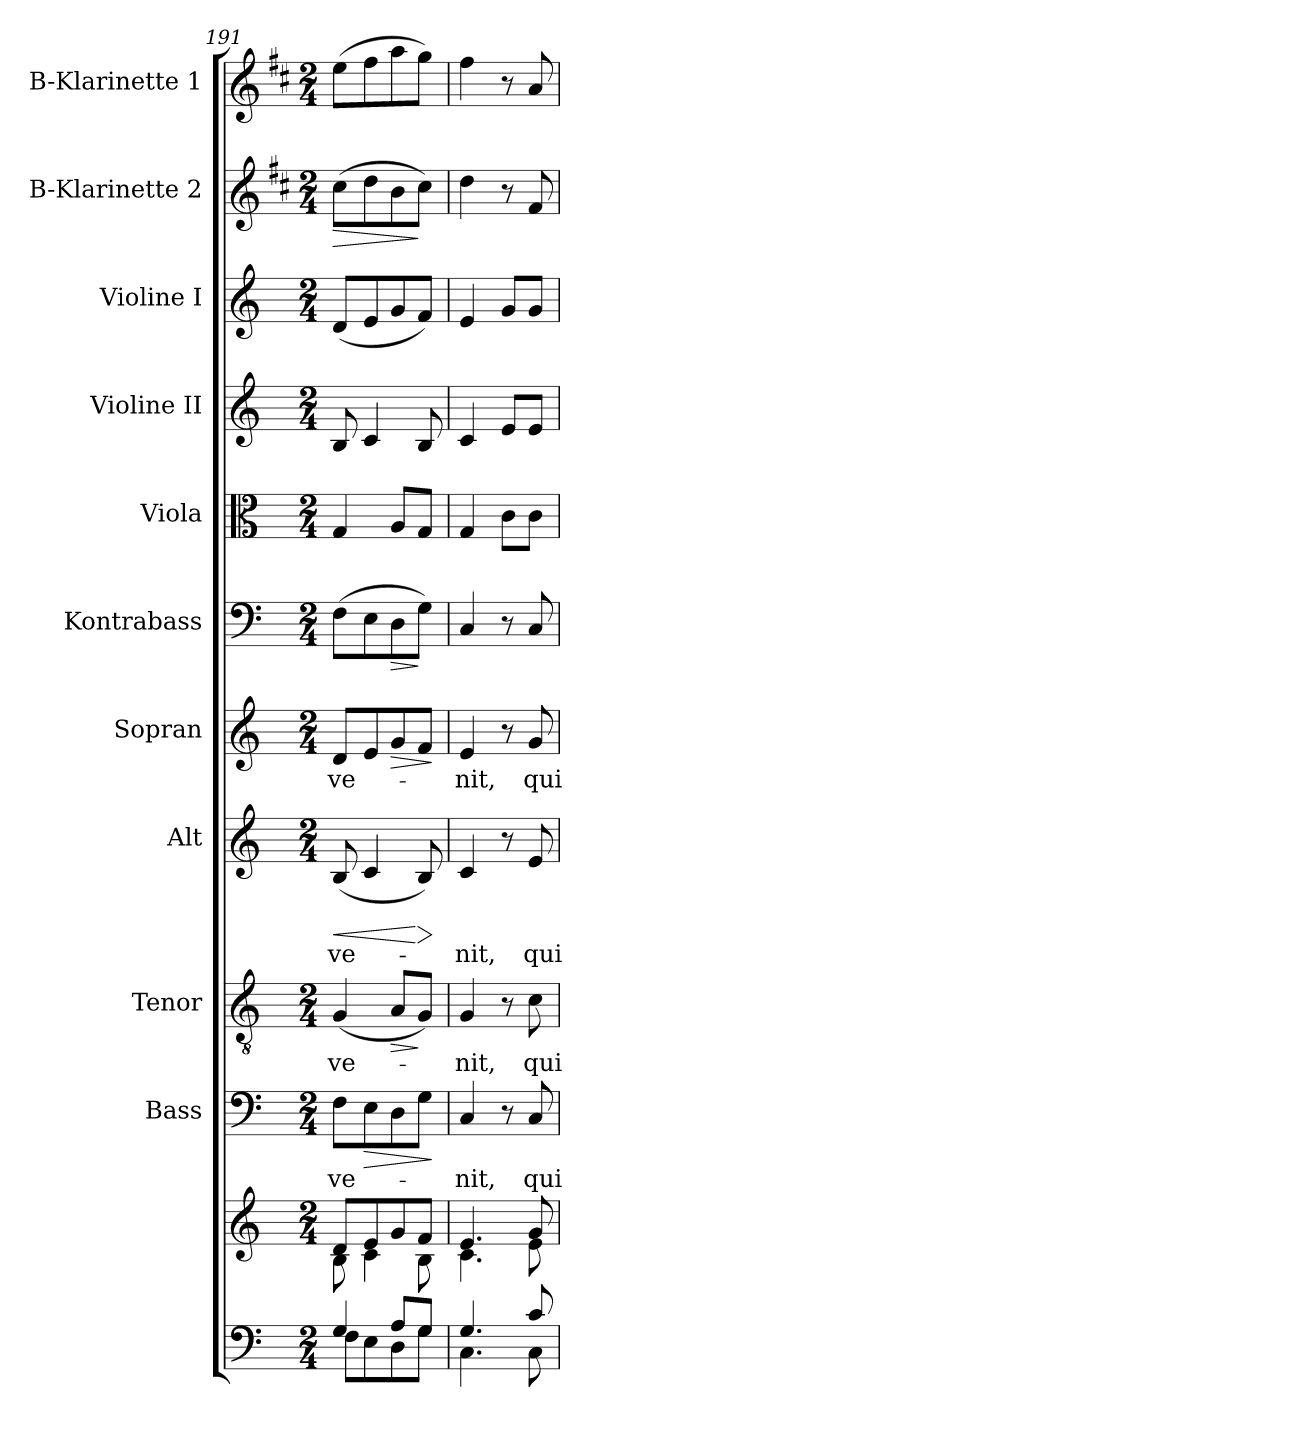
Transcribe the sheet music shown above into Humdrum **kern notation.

**kern	**kern	**kern	**text	**dynam	**kern	**text	**dynam	**kern	**text	**dynam	**kern	**text	**dynam	**kern	**dynam	**kern	**kern	**kern	**kern	**dynam	**kern
*part11	*part11	*part10	*part10	*part10	*part9	*part9	*part9	*part8	*part8	*part8	*part7	*part7	*part7	*part6	*part6	*part5	*part4	*part3	*part2	*part2	*part1
*staff12	*staff11	*staff10	*staff10	*staff10	*staff9	*staff9	*staff9	*staff8	*staff8	*staff8	*staff7	*staff7	*staff7	*staff6	*staff6	*staff5	*staff4	*staff3	*staff2	*staff2	*staff1
*	*	*I"Bass	*	*	*I"Tenor	*	*	*I"Alt	*	*	*I"Sopran	*	*	*I"Kontrabass	*	*I"Viola	*I"Violine II	*I"Violine I	*I"B-Klarinette 2	*	*I"B-Klarinette 1
*	*	*I'B.	*	*	*I'T.	*	*	*I'A.	*	*	*I'S.	*	*	*I'Kb.	*	*I'Vla.	*I'Vl. II	*I'Vl. I	*I'B Kl. 2	*	*I'B Kl. 1
*clefF4	*clefG2	*clefF4	*	*	*clefGv2	*	*	*clefG2	*	*	*clefG2	*	*	*clefF4	*	*clefC3	*clefG2	*clefG2	*clefG2	*	*clefG2
*	*	*	*	*	*	*	*	*	*	*	*	*	*	*ITrd7c12	*	*	*	*	*ITrd1c2	*	*ITrd1c2
*k[]	*k[]	*k[]	*	*	*k[]	*	*	*k[]	*	*	*k[]	*	*	*k[]	*	*k[]	*k[]	*k[]	*k[]	*	*k[]
*C:	*C:	*C:	*	*	*C:	*	*	*C:	*	*	*C:	*	*	*C:	*	*C:	*C:	*C:	*C:	*	*C:
*M2/4	*M2/4	*M2/4	*	*	*M2/4	*	*	*M2/4	*	*	*M2/4	*	*	*M2/4	*	*M2/4	*M2/4	*M2/4	*M2/4	*	*M2/4
=191	=191	=191	=191	=191	=191	=191	=191	=191	=191	=191	=191	=191	=191	=191	=191	=191	=191	=191	=191	=191	=191
*^	*^	*	*	*	*	*	*	*	*	*	*	*	*	*	*	*	*	*	*	*	*
!	!	!	!	!	!LO:LY:b	!	!	!LO:LY:b	!	!	!LO:LY:b	!LO:HP:b	!	!LO:LY:b	!	!	!	!	!	!	!	!LO:HP:b	!
4G/	8F\L	8d/L	8B\	8F\L	ve-	.	(<4G/	ve-	.	(<8B/	ve-	<	8d/L	ve-	.	(>8FF\L	.	4G/	8B/	(<8d/L	(>8b\L	>	(>8dd\L
!	!	!	!	!	!	!LO:HP:b	!	!	!	!	!	!	!	!	!	!	!	!	!	!	!	!	!
.	8E\	8e/	4c\	8E\	.	>	.	.	.	4c/	.	.	8e/	.	.	8EE\	.	.	4c/	8e/	8cc\	.	8ee\
!	!	!	!	!	!	!	!	!	!LO:HP:b	!	!	!	!	!	!LO:HP:b	!	!LO:HP:b	!	!	!	!	!	!
8A/L	8D\	8g/	.	8D\	.	.	8A/L	.	>	.	.	.	8g/	.	>	8DD\	>	8A/L	.	8g/	8a\	.	8gg\
!	!	!	!	!	!	!	!	!	!	!	!	!LO:HP:n=1:b	!	!	!	!	!	!	!	!	!	!	!
8G/J	8G\J	8f/J	8B\	8G\J	.	.	8G/J)	.	]	8B/)	.	[ >	8f/J	.	.	8GG\J)	]	8G/J	8B/	8f/J)	8b\J)	]	8ff\J)
*v	*v	*	*	*	*	*	*	*	*	*	*	*	*	*	*	*	*	*	*	*	*	*	*
*	*v	*v	*	*	*	*	*	*	*	*	*	*	*	*	*	*	*	*	*	*	*	*
.	.	.	.	]	.	.	.	.	.	]	.	.	]	.	.	.	.	.	.	.	.
=192	=192	=192	=192	=192	=192	=192	=192	=192	=192	=192	=192	=192	=192	=192	=192	=192	=192	=192	=192	=192	=192
*^	*^	*	*	*	*	*	*	*	*	*	*	*	*	*	*	*	*	*	*	*	*
!	!	!	!	!	!LO:LY:b	!	!	!LO:LY:b	!	!	!LO:LY:b	!	!	!LO:LY:b	!	!	!	!	!	!	!	!	!
4.G/	4.C\	4.e/	4.c\	4C/	-nit,	.	4G/	-nit,	.	4c/	-nit,	.	4e/	-nit,	.	4CC/	.	4G/	4c/	4e/	4cc\	.	4ee\
.	.	.	.	8r	.	.	8r	.	.	8r	.	.	8r	.	.	8r	.	8c\L	8e/L	8g/L	8r	.	8r
!	!	!	!	!	!LO:LY:b	!	!	!LO:LY:b	!	!	!LO:LY:b	!	!	!LO:LY:b	!	!	!	!	!	!	!	!	!
8c/	8C\	8g/	8e\	8C/	qui	.	8c\	qui	.	8e/	qui	.	8g/	qui	.	8CC/	.	8c\J	8e/J	8g/J	8e/	.	8g/
*v	*v	*	*	*	*	*	*	*	*	*	*	*	*	*	*	*	*	*	*	*	*	*	*
*	*v	*v	*	*	*	*	*	*	*	*	*	*	*	*	*	*	*	*	*	*	*	*
=	=	=	=	=	=	=	=	=	=	=	=	=	=	=	=	=	=	=	=	=	=
*-	*-	*-	*-	*-	*-	*-	*-	*-	*-	*-	*-	*-	*-	*-	*-	*-	*-	*-	*-	*-	*-
